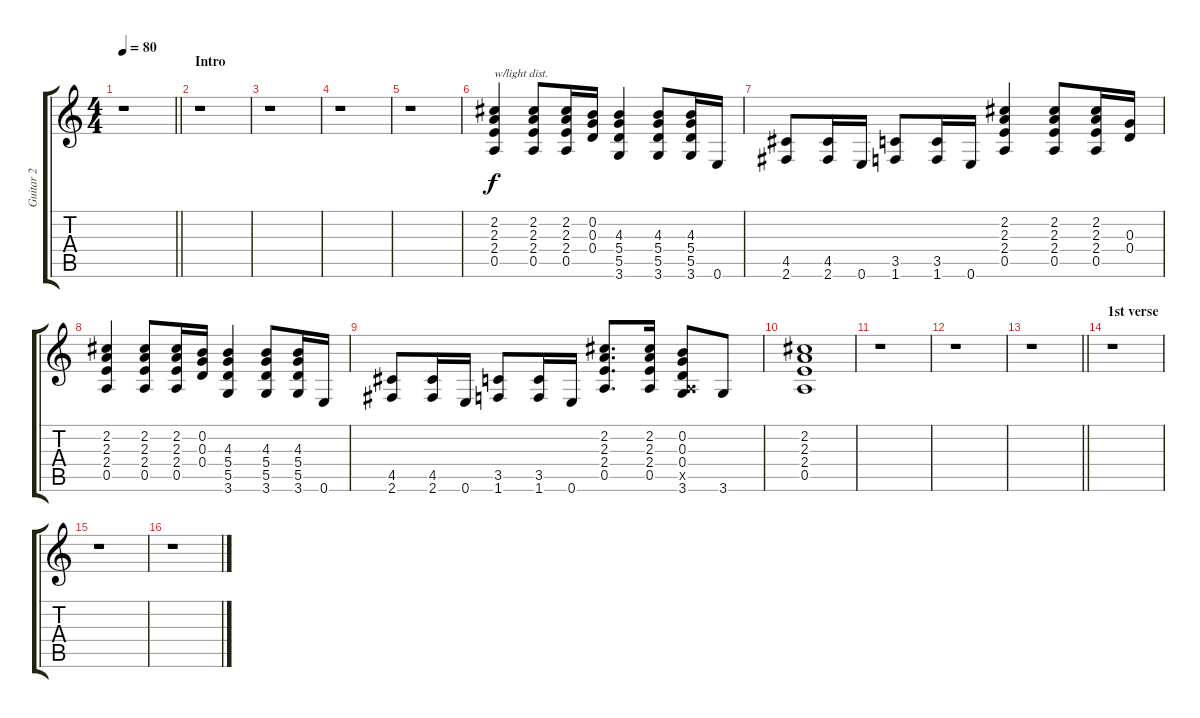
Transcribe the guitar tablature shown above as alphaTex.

\track ("Guitar 2" "Guitar 2") {instrument overdrivenguitar}
\staff {score tabs}
\tuning (E4 B3 G3 D3 A2 E2) {hide}
\ts (4 4)
\tempo 80
\clef g2
\barLineRight lightlight
\ks c
r.1{dy f instrument overdrivenguitar} |
\section ("" "Intro")
r.1 |
r.1 |
r.1 |
r.1 |
(2.2 2.3 2.4 0.5).4{txt "w/light dist."} (2.2 2.3 2.4 0.5).8 (2.2 2.3 2.4 0.5).16 (0.2 0.3 0.4).16 (4.3 5.4 5.5 3.6).4 (4.3 5.4 5.5 3.6).8 (4.3 5.4 5.5 3.6).16 0.6.16 |
(4.5 2.6).8 (4.5 2.6).16 0.6.16 (3.5 1.6).8 (3.5 1.6).16 0.6.16 (2.2 2.3 2.4 0.5).4 (2.2 2.3 2.4 0.5).8 (2.2 2.3 2.4 0.5).16 (0.3 0.4).16 |
(2.2 2.3 2.4 0.5).4 (2.2 2.3 2.4 0.5).8 (2.2 2.3 2.4 0.5).16 (0.2 0.3 0.4).16 (4.3 5.4 5.5 3.6).4 (4.3 5.4 5.5 3.6).8 (4.3 5.4 5.5 3.6).16 0.6.16 |
(4.5 2.6).8 (4.5 2.6).16 0.6.16 (3.5 1.6).8 (3.5 1.6).16 0.6.16 (2.2 2.3 2.4 0.5).8{d} (2.2 2.3 2.4 0.5).16 (0.2 0.3 0.4 0.5{x} 3.6).8 3.6.8 |
(2.2 2.3 2.4 0.5).1 |
r.1 |
r.1 |
\barLineRight lightlight
r.1 |
\section ("" "1st verse")
r.1 |
r.1 |
r.1
